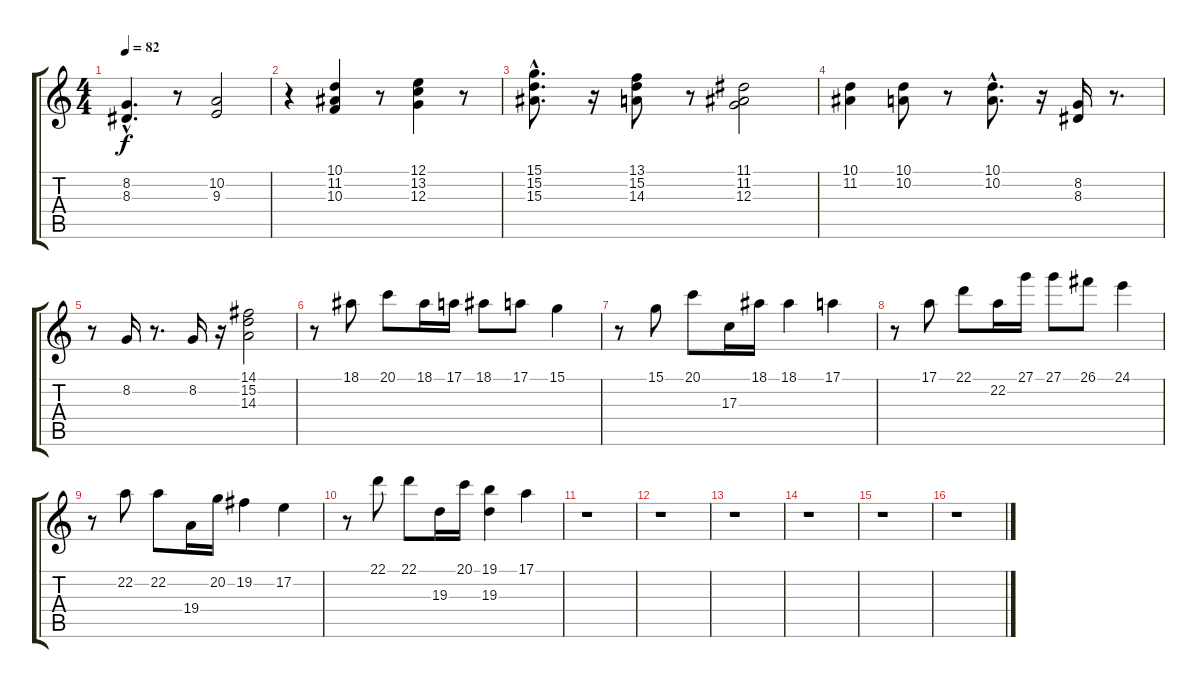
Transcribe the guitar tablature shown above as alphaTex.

\track "" {instrument stringensemble1}
\staff {score tabs}
\tuning (E4 B3 G3 D3 A2 E2) {hide}
\ts (4 4)
\tempo 82
\clef g2
\ks c
(8.2{hac} 8.3{hac}).4{d dy f} r.8 (10.2 9.3).2 |
r.4 (10.1 11.2 10.3).4 r.8 (12.1 13.2 12.3).4 r.8 |
(15.1{hac} 15.2{hac} 15.3{hac}).8{d} r.16 (13.1 15.2 14.3).8 r.8 (11.1 11.2 12.3).2 |
(10.1 11.2).4 (10.1 10.2).8 r.8 (10.1{hac} 10.2{hac}).8{d} r.16 (8.2 8.3).16 r.8{d} |
r.8 8.2.16 r.8{d} 8.2.16 r.16 (14.1 15.2 14.3).2 |
r.8 18.1.8 20.1.8 18.1.16 17.1.16 18.1.8 17.1.8 15.1.4 |
r.8 15.1.8 20.1.8 17.3.16 18.1.16 18.1.4 17.1.4 |
r.8 17.1.8 22.1.8 22.2.16 27.1.16 27.1.8 26.1.8 24.1.4 |
r.8 22.2.8 22.2.8 19.4.16 20.2.16 19.2.4 17.2.4 |
r.8 22.1.8 22.1.8 19.3.16 20.1.16 (19.1 19.3).4 17.1.4 |
r.1 |
r.1 |
r.1 |
r.1 |
r.1 |
r.1
